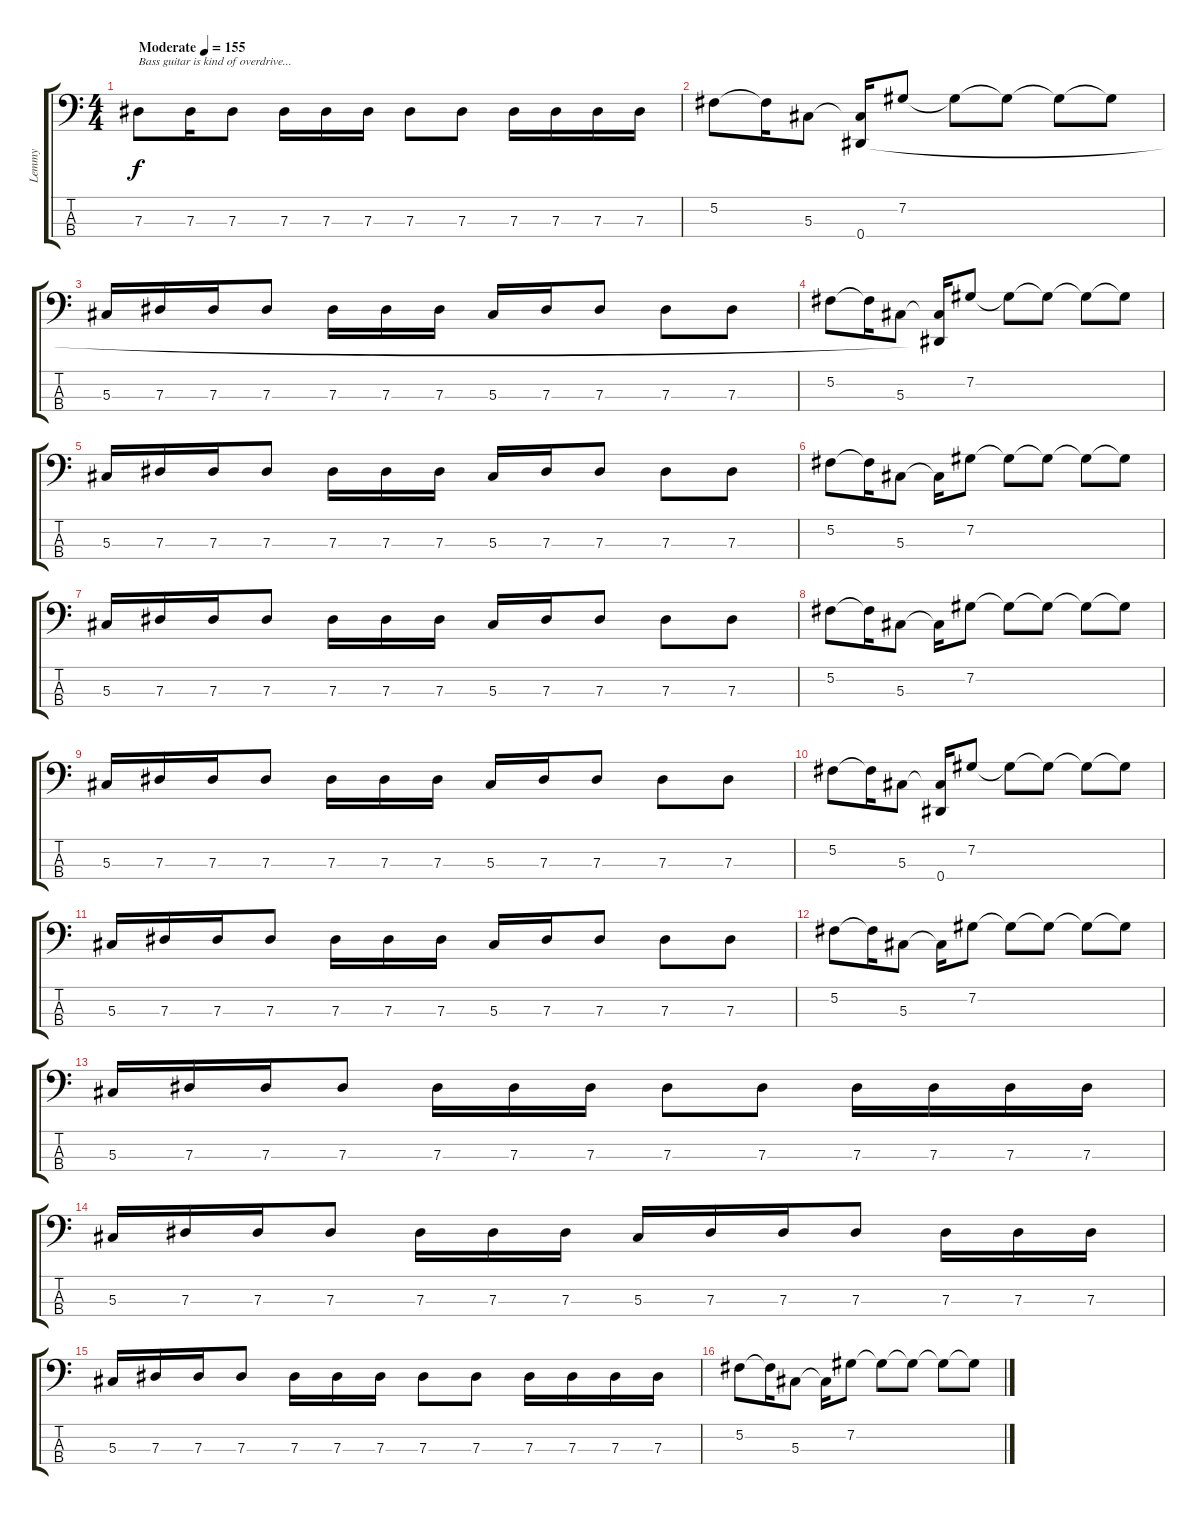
\track ("Lemmy" "Lemmy") {instrument overdrivenguitar}
\staff {score tabs}
\tuning (Gb2 Db2 Ab1 Eb1) {hide}
\ts (4 4)
\tempo (155 "Moderate")
\clef f4
\ks c
7.3.8{txt "Bass guitar is kind of overdrive..." dy f instrument overdrivenguitar} 7.3.16 7.3.8 7.3.16 7.3.16 7.3.16 7.3.8 7.3.8 7.3.16 7.3.16 7.3.16 7.3.16 |
5.2.8 5.2{t}.16 5.3.8 (5.3{t} 0.4).16 7.2.8 7.2{t}.8 7.2{t}.8 7.2{t}.8 7.2{t}.8 |
5.3.16 7.3.16 7.3.16 7.3.8 7.3.16 7.3.16 7.3.16 5.3.16 7.3.16 7.3.8 7.3.8 7.3.8 |
5.2.8 5.2{t}.16 5.3.8 (5.3{t} 0.4{t}).16 7.2.8 7.2{t}.8 7.2{t}.8 7.2{t}.8 7.2{t}.8 |
5.3.16 7.3.16 7.3.16 7.3.8 7.3.16 7.3.16 7.3.16 5.3.16 7.3.16 7.3.8 7.3.8 7.3.8 |
5.2.8 5.2{t}.16 5.3.8 5.3{t}.16 7.2.8 7.2{t}.8 7.2{t}.8 7.2{t}.8 7.2{t}.8 |
5.3.16 7.3.16 7.3.16 7.3.8 7.3.16 7.3.16 7.3.16 5.3.16 7.3.16 7.3.8 7.3.8 7.3.8 |
5.2.8 5.2{t}.16 5.3.8 5.3{t}.16 7.2.8 7.2{t}.8 7.2{t}.8 7.2{t}.8 7.2{t}.8 |
5.3.16 7.3.16 7.3.16 7.3.8 7.3.16 7.3.16 7.3.16 5.3.16 7.3.16 7.3.8 7.3.8 7.3.8 |
5.2.8 5.2{t}.16 5.3.8 (5.3{t} 0.4).16 7.2.8 7.2{t}.8 7.2{t}.8 7.2{t}.8 7.2{t}.8 |
5.3.16 7.3.16 7.3.16 7.3.8 7.3.16 7.3.16 7.3.16 5.3.16 7.3.16 7.3.8 7.3.8 7.3.8 |
5.2.8 5.2{t}.16 5.3.8 5.3{t}.16 7.2.8 7.2{t}.8 7.2{t}.8 7.2{t}.8 7.2{t}.8 |
5.3.16 7.3.16 7.3.16 7.3.8 7.3.16 7.3.16 7.3.16 7.3.8 7.3.8 7.3.16 7.3.16 7.3.16 7.3.16 |
5.3.16 7.3.16 7.3.16 7.3.8 7.3.16 7.3.16 7.3.16 5.3.16 7.3.16 7.3.16 7.3.8 7.3.16 7.3.16 7.3.16 |
5.3.16 7.3.16 7.3.16 7.3.8 7.3.16 7.3.16 7.3.16 7.3.8 7.3.8 7.3.16 7.3.16 7.3.16 7.3.16 |
5.2.8 5.2{t}.16 5.3.8 5.3{t}.16 7.2.8 7.2{t}.8 7.2{t}.8 7.2{t}.8 7.2{t}.8
